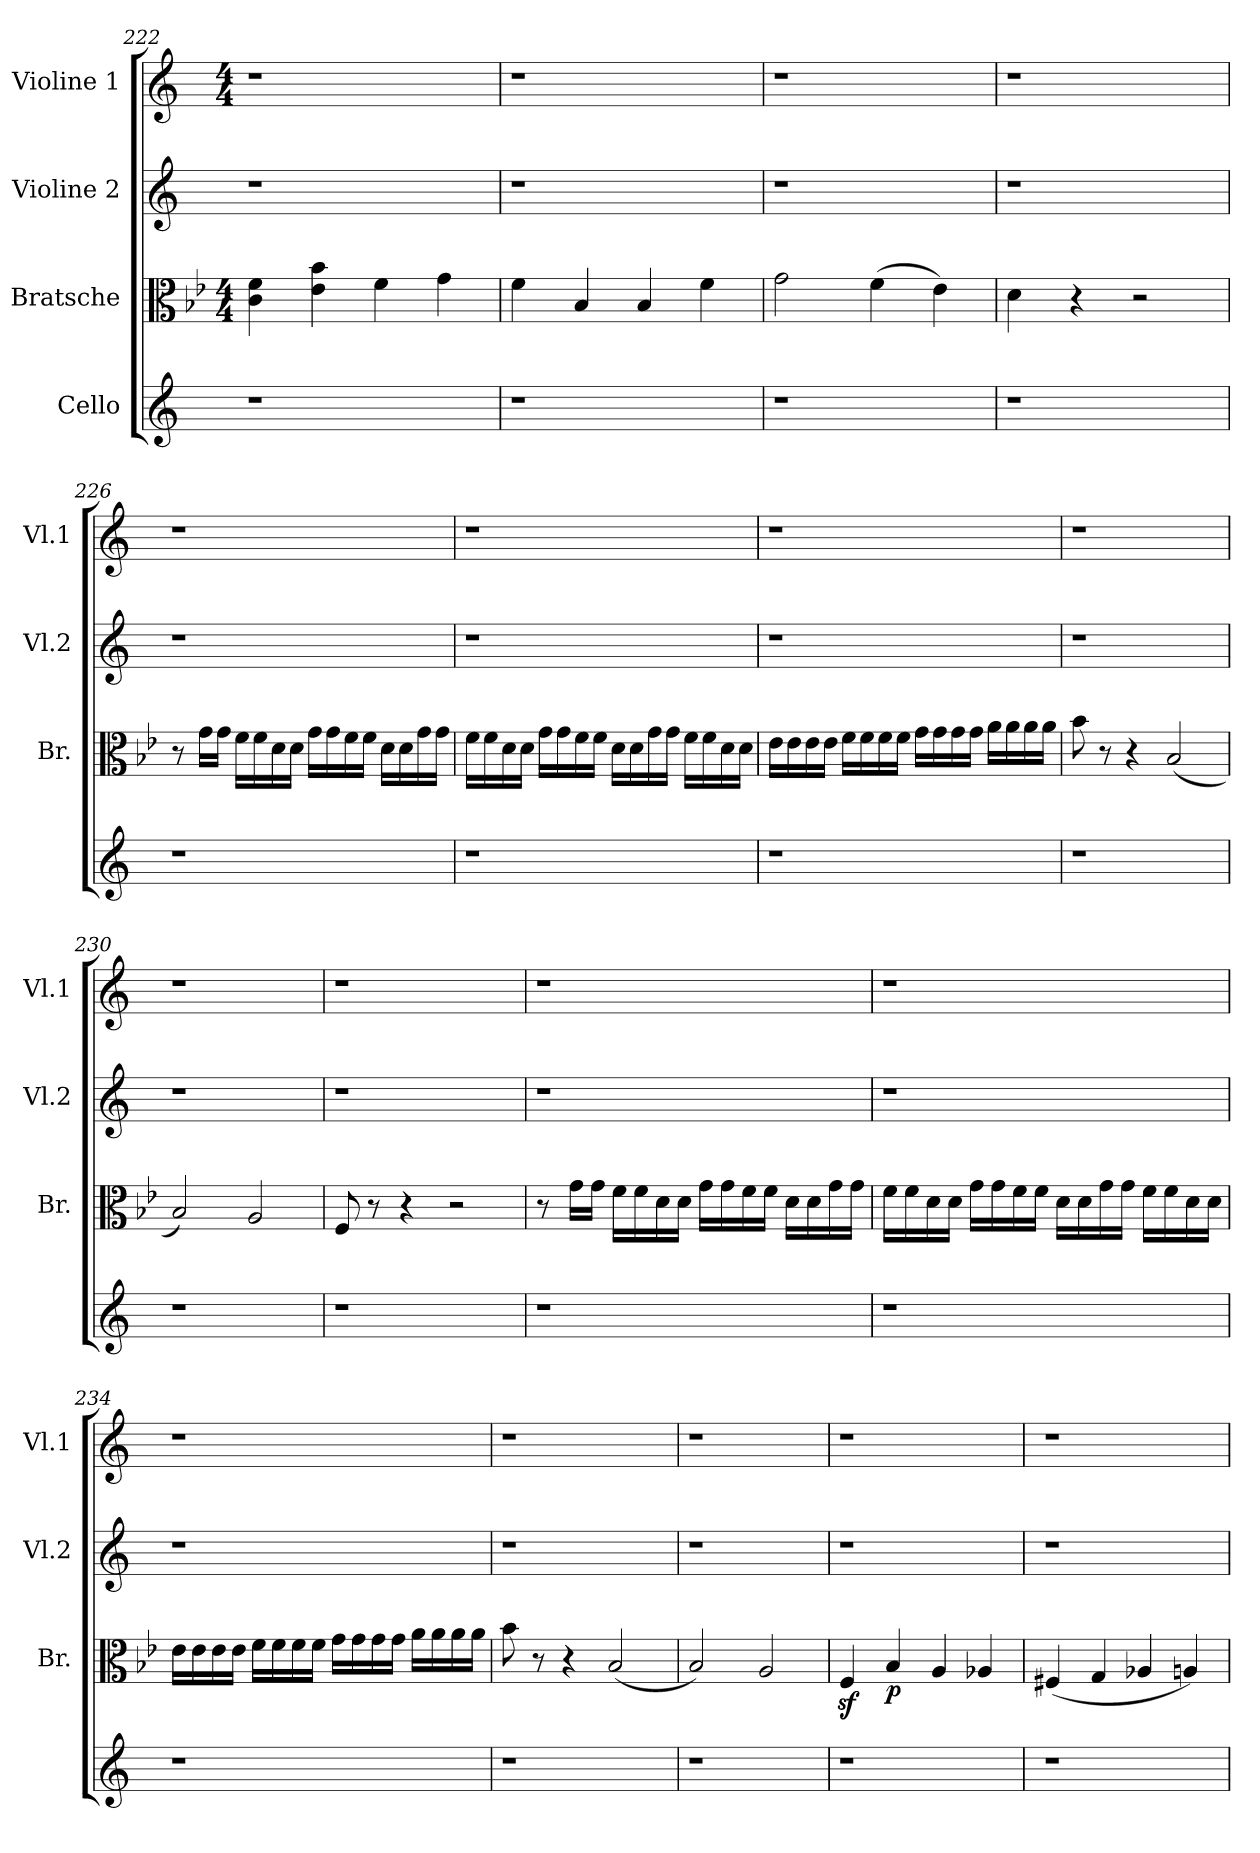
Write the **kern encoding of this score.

**kern	**kern	**dynam	**kern	**kern
*part4	*part3	*part3	*part2	*part1
*staff4	*staff3	*staff3	*staff2	*staff1
*I"Cello	*I"Bratsche	*	*I"Violine 2	*I"Violine 1
*	*I'Br.	*	*I'Vl.2	*I'Vl.1
*clefG2	*clefC3	*	*clefG2	*clefG2
*k[]	*k[b-e-]	*	*k[]	*k[]
*	*M4/4	*	*	*M4/4
=222	=222	=222	=222	=222
1r	4c\ 4f\	.	1r	1r
.	4e-\ 4b-\	.	.	.
.	4f\	.	.	.
.	4g\	.	.	.
=223	=223	=223	=223	=223
1r	4f\	.	1r	1r
.	4B-/	.	.	.
.	4B-/	.	.	.
.	4f\	.	.	.
!!LO:LB:g=z
=224	=224	=224	=224	=224
1r	2g\	.	1r	1r
.	(4f\	.	.	.
.	4e-\)	.	.	.
!!LO:LB:g=z
=225	=225	=225	=225	=225
1r	4d\	.	1r	1r
.	4r	.	.	.
.	2r	.	.	.
=226	=226	=226	=226	=226
1r	8r	.	1r	1r
.	16g\LL	.	.	.
.	16g\JJ	.	.	.
.	16f\LL	.	.	.
.	16f\	.	.	.
.	16d\	.	.	.
.	16d\JJ	.	.	.
.	16g\LL	.	.	.
.	16g\	.	.	.
.	16f\	.	.	.
.	16f\JJ	.	.	.
.	16d\LL	.	.	.
.	16d\	.	.	.
.	16g\	.	.	.
.	16g\JJ	.	.	.
!!LO:LB:g=z
=227	=227	=227	=227	=227
1r	16f\LL	.	1r	1r
.	16f\	.	.	.
.	16d\	.	.	.
.	16d\JJ	.	.	.
.	16g\LL	.	.	.
.	16g\	.	.	.
.	16f\	.	.	.
.	16f\JJ	.	.	.
.	16d\LL	.	.	.
.	16d\	.	.	.
.	16g\	.	.	.
.	16g\JJ	.	.	.
.	16f\LL	.	.	.
.	16f\	.	.	.
.	16d\	.	.	.
.	16d\JJ	.	.	.
!!LO:PB:g=z
=228	=228	=228	=228	=228
1r	16e-\LL	.	1r	1r
.	16e-\	.	.	.
.	16e-\	.	.	.
.	16e-\JJ	.	.	.
.	16f\LL	.	.	.
.	16f\	.	.	.
.	16f\	.	.	.
.	16f\JJ	.	.	.
.	16g\LL	.	.	.
.	16g\	.	.	.
.	16g\	.	.	.
.	16g\JJ	.	.	.
.	16a\LL	.	.	.
.	16a\	.	.	.
.	16a\	.	.	.
.	16a\JJ	.	.	.
=229	=229	=229	=229	=229
1r	8b-\	.	1r	1r
.	8r	.	.	.
.	4r	.	.	.
.	(2B-/	.	.	.
=230	=230	=230	=230	=230
1r	2B-/)	.	1r	1r
.	2A/	.	.	.
!!LO:LB:g=z
=231	=231	=231	=231	=231
1r	8F/	.	1r	1r
.	8r	.	.	.
.	4r	.	.	.
.	2r	.	.	.
=232	=232	=232	=232	=232
1r	8r	.	1r	1r
.	16g\LL	.	.	.
.	16g\JJ	.	.	.
.	16f\LL	.	.	.
.	16f\	.	.	.
.	16d\	.	.	.
.	16d\JJ	.	.	.
.	16g\LL	.	.	.
.	16g\	.	.	.
.	16f\	.	.	.
.	16f\JJ	.	.	.
.	16d\LL	.	.	.
.	16d\	.	.	.
.	16g\	.	.	.
.	16g\JJ	.	.	.
!!LO:LB:g=z
=233	=233	=233	=233	=233
1r	16f\LL	.	1r	1r
.	16f\	.	.	.
.	16d\	.	.	.
.	16d\JJ	.	.	.
.	16g\LL	.	.	.
.	16g\	.	.	.
.	16f\	.	.	.
.	16f\JJ	.	.	.
.	16d\LL	.	.	.
.	16d\	.	.	.
.	16g\	.	.	.
.	16g\JJ	.	.	.
.	16f\LL	.	.	.
.	16f\	.	.	.
.	16d\	.	.	.
.	16d\JJ	.	.	.
!!LO:LB:g=z
=234	=234	=234	=234	=234
1r	16e-\LL	.	1r	1r
.	16e-\	.	.	.
.	16e-\	.	.	.
.	16e-\JJ	.	.	.
.	16f\LL	.	.	.
.	16f\	.	.	.
.	16f\	.	.	.
.	16f\JJ	.	.	.
.	16g\LL	.	.	.
.	16g\	.	.	.
.	16g\	.	.	.
.	16g\JJ	.	.	.
.	16a\LL	.	.	.
.	16a\	.	.	.
.	16a\	.	.	.
.	16a\JJ	.	.	.
=235	=235	=235	=235	=235
1r	8b-\	.	1r	1r
.	8r	.	.	.
.	4r	.	.	.
.	(2B-/	.	.	.
=236	=236	=236	=236	=236
1r	2B-/)	.	1r	1r
.	2A/	.	.	.
!!LO:PB:g=z
=237	=237	=237	=237	=237
1r	4Fz</	.	1r	1r
!	!	!LO:DY:b	!	!
.	4B-/	p	.	.
.	4A/	.	.	.
.	4A-X/	.	.	.
=238	=238	=238	=238	=238
1r	(4F#X/	.	1r	1r
.	4G/	.	.	.
.	4A-X/	.	.	.
.	4An/)	.	.	.
=	=	=	=	=
*-	*-	*-	*-	*-
